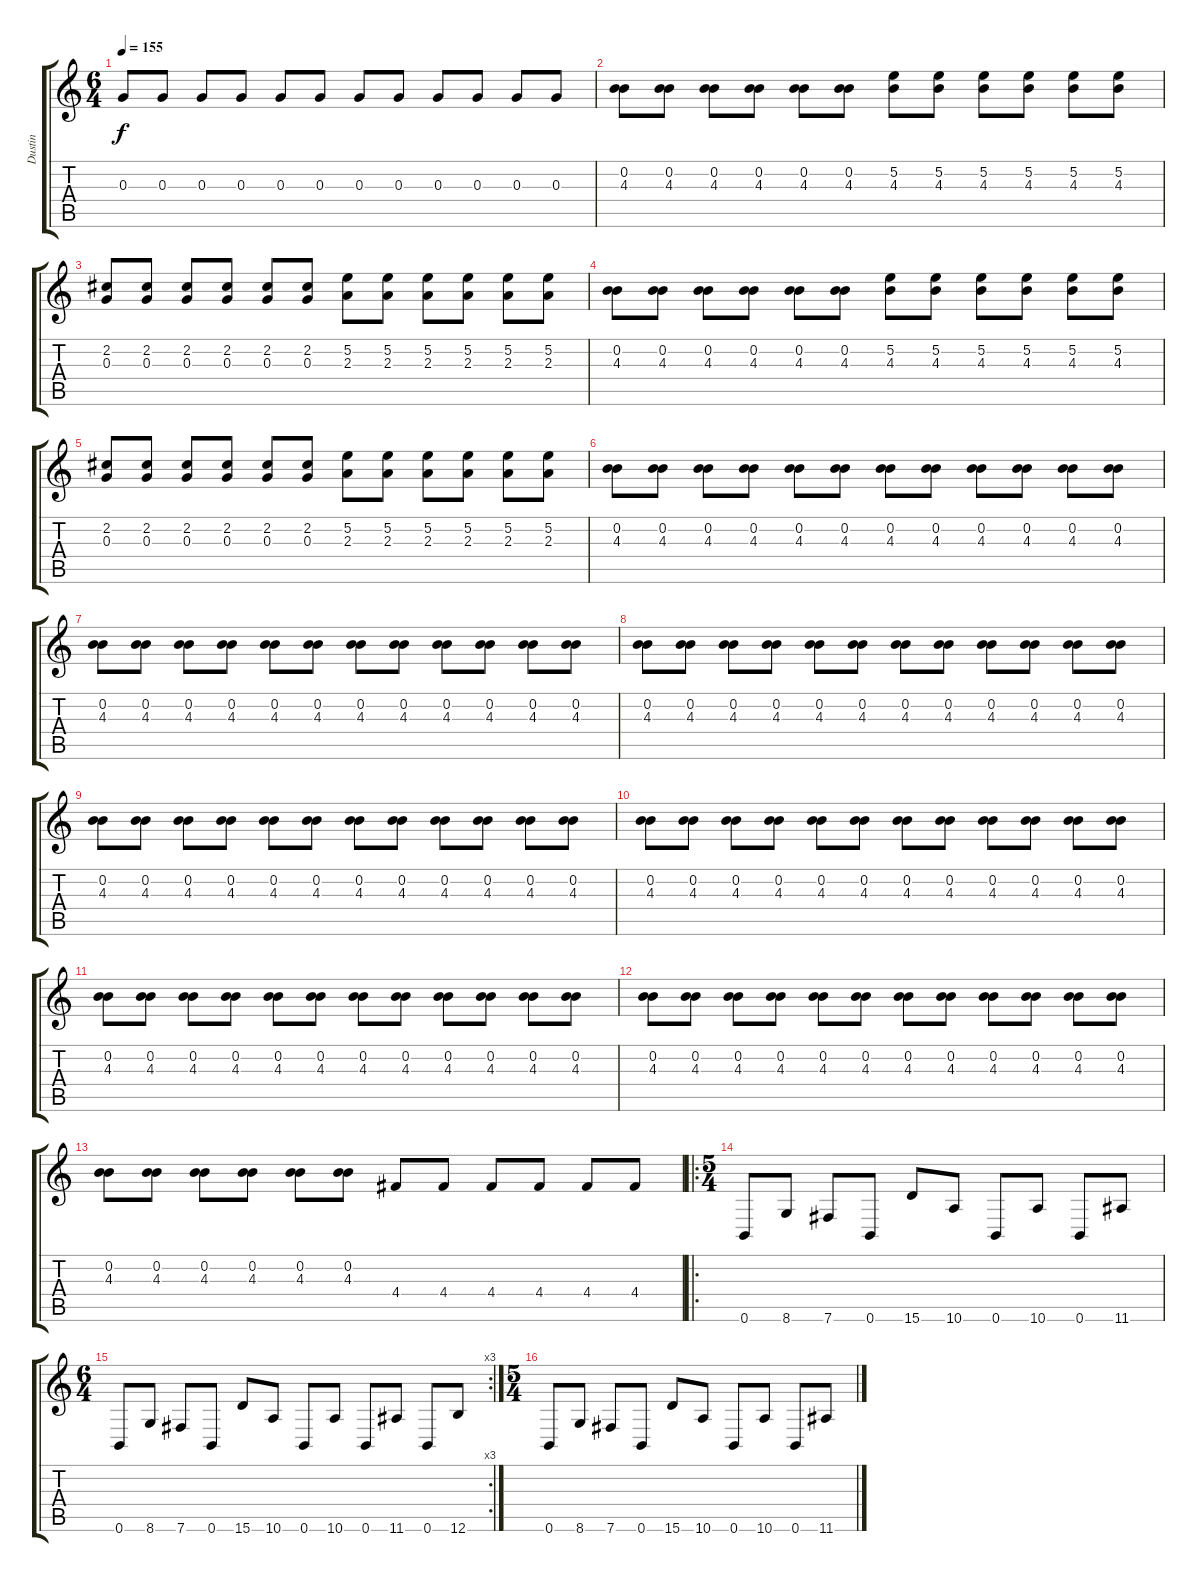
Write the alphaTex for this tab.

\track ("Dustin" "Dustin") {instrument distortionguitar}
\staff {score tabs}
\tuning (E4 B3 G3 D3 A2 B1) {hide}
\ts (6 4)
\tempo 155
\clef g2
\ks c
0.3.8{dy f} 0.3.8 0.3.8 0.3.8 0.3.8 0.3.8 0.3.8 0.3.8 0.3.8 0.3.8 0.3.8 0.3.8 |
(0.2 4.3).8 (0.2 4.3).8 (0.2 4.3).8 (0.2 4.3).8 (0.2 4.3).8 (0.2 4.3).8 (5.2 4.3).8 (5.2 4.3).8 (5.2 4.3).8 (5.2 4.3).8 (5.2 4.3).8 (5.2 4.3).8 |
(2.2 0.3).8 (2.2 0.3).8 (2.2 0.3).8 (2.2 0.3).8 (2.2 0.3).8 (2.2 0.3).8 (5.2 2.3).8 (5.2 2.3).8 (5.2 2.3).8 (5.2 2.3).8 (5.2 2.3).8 (5.2 2.3).8 |
(0.2 4.3).8 (0.2 4.3).8 (0.2 4.3).8 (0.2 4.3).8 (0.2 4.3).8 (0.2 4.3).8 (5.2 4.3).8 (5.2 4.3).8 (5.2 4.3).8 (5.2 4.3).8 (5.2 4.3).8 (5.2 4.3).8 |
(2.2 0.3).8 (2.2 0.3).8 (2.2 0.3).8 (2.2 0.3).8 (2.2 0.3).8 (2.2 0.3).8 (5.2 2.3).8 (5.2 2.3).8 (5.2 2.3).8 (5.2 2.3).8 (5.2 2.3).8 (5.2 2.3).8 |
(0.2 4.3).8 (0.2 4.3).8 (0.2 4.3).8 (0.2 4.3).8 (0.2 4.3).8 (0.2 4.3).8 (0.2 4.3).8 (0.2 4.3).8 (0.2 4.3).8 (0.2 4.3).8 (0.2 4.3).8 (0.2 4.3).8 |
(0.2 4.3).8 (0.2 4.3).8 (0.2 4.3).8 (0.2 4.3).8 (0.2 4.3).8 (0.2 4.3).8 (0.2 4.3).8 (0.2 4.3).8 (0.2 4.3).8 (0.2 4.3).8 (0.2 4.3).8 (0.2 4.3).8 |
(0.2 4.3).8 (0.2 4.3).8 (0.2 4.3).8 (0.2 4.3).8 (0.2 4.3).8 (0.2 4.3).8 (0.2 4.3).8 (0.2 4.3).8 (0.2 4.3).8 (0.2 4.3).8 (0.2 4.3).8 (0.2 4.3).8 |
(0.2 4.3).8 (0.2 4.3).8 (0.2 4.3).8 (0.2 4.3).8 (0.2 4.3).8 (0.2 4.3).8 (0.2 4.3).8 (0.2 4.3).8 (0.2 4.3).8 (0.2 4.3).8 (0.2 4.3).8 (0.2 4.3).8 |
(0.2 4.3).8 (0.2 4.3).8 (0.2 4.3).8 (0.2 4.3).8 (0.2 4.3).8 (0.2 4.3).8 (0.2 4.3).8 (0.2 4.3).8 (0.2 4.3).8 (0.2 4.3).8 (0.2 4.3).8 (0.2 4.3).8 |
(0.2 4.3).8 (0.2 4.3).8 (0.2 4.3).8 (0.2 4.3).8 (0.2 4.3).8 (0.2 4.3).8 (0.2 4.3).8 (0.2 4.3).8 (0.2 4.3).8 (0.2 4.3).8 (0.2 4.3).8 (0.2 4.3).8 |
(0.2 4.3).8 (0.2 4.3).8 (0.2 4.3).8 (0.2 4.3).8 (0.2 4.3).8 (0.2 4.3).8 (0.2 4.3).8 (0.2 4.3).8 (0.2 4.3).8 (0.2 4.3).8 (0.2 4.3).8 (0.2 4.3).8 |
(0.2 4.3).8 (0.2 4.3).8 (0.2 4.3).8 (0.2 4.3).8 (0.2 4.3).8 (0.2 4.3).8 4.4.8 4.4.8 4.4.8 4.4.8 4.4.8 4.4.8 |
\ro
\ts (5 4)
0.6.8 8.6.8 7.6.8 0.6.8 15.6.8 10.6.8 0.6.8 10.6.8 0.6.8 11.6.8 |
\rc 3
\ts (6 4)
0.6.8 8.6.8 7.6.8 0.6.8 15.6.8 10.6.8 0.6.8 10.6.8 0.6.8 11.6.8 0.6.8 12.6.8 |
\ts (5 4)
0.6.8 8.6.8 7.6.8 0.6.8 15.6.8 10.6.8 0.6.8 10.6.8 0.6.8 11.6.8
